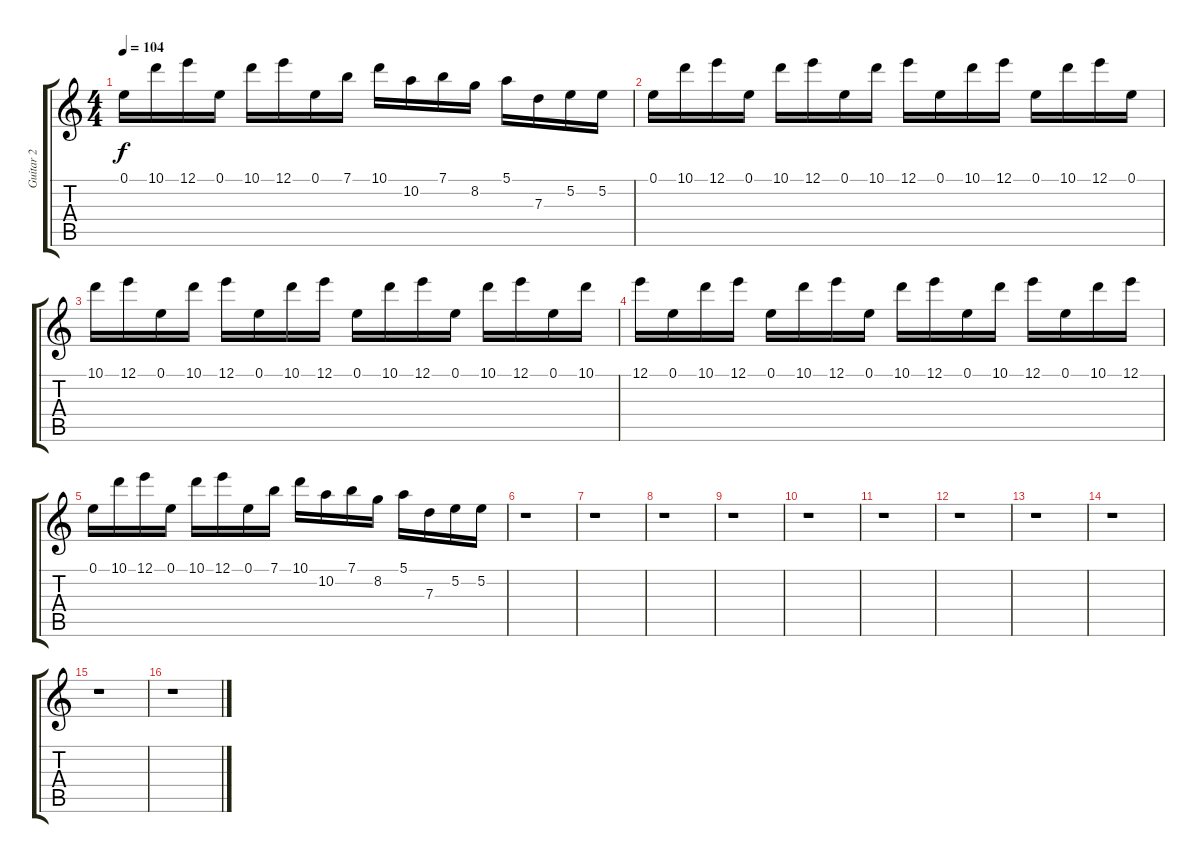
\track ("Guitar 2" "Guitar 2") {instrument distortionguitar}
\staff {score tabs}
\tuning (E4 B3 G3 D3 A2 E2) {hide}
\ts (4 4)
\tempo 104
\clef g2
\ks c
0.1.16{dy f} 10.1.16 12.1.16 0.1.16 10.1.16 12.1.16 0.1.16 7.1.16 10.1.16 10.2.16 7.1.16 8.2.16 5.1.16 7.3.16 5.2.16 5.2.16 |
0.1.16 10.1.16 12.1.16 0.1.16 10.1.16 12.1.16 0.1.16 10.1.16 12.1.16 0.1.16 10.1.16 12.1.16 0.1.16 10.1.16 12.1.16 0.1.16 |
10.1.16 12.1.16 0.1.16 10.1.16 12.1.16 0.1.16 10.1.16 12.1.16 0.1.16 10.1.16 12.1.16 0.1.16 10.1.16 12.1.16 0.1.16 10.1.16 |
12.1.16 0.1.16 10.1.16 12.1.16 0.1.16 10.1.16 12.1.16 0.1.16 10.1.16 12.1.16 0.1.16 10.1.16 12.1.16 0.1.16 10.1.16 12.1.16 |
0.1.16 10.1.16 12.1.16 0.1.16 10.1.16 12.1.16 0.1.16 7.1.16 10.1.16 10.2.16 7.1.16 8.2.16 5.1.16 7.3.16 5.2.16 5.2.16 |
r.1 |
r.1 |
r.1 |
r.1 |
r.1 |
r.1 |
r.1 |
r.1 |
r.1 |
r.1 |
r.1
